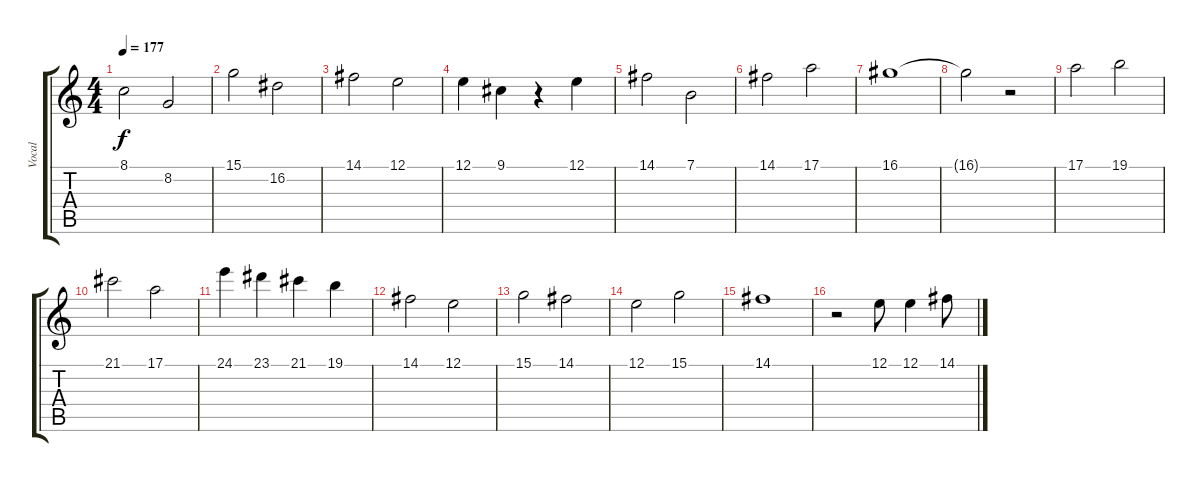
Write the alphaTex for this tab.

\track ("Vocal" "Vocal") {instrument lead2sawtooth}
\staff {score tabs}
\tuning (E4 B3 G3 D3 A2 E2) {hide}
\ts (4 4)
\tempo 177
\clef g2
\ks c
8.1.2{dy f} 8.2.2 |
15.1.2 16.2.2 |
14.1.2 12.1.2 |
12.1.4 9.1.4 r.4 12.1.4 |
14.1.2 7.1.2 |
14.1.2 17.1.2 |
16.1.1 |
16.1{t}.2 r.2 |
17.1.2 19.1.2 |
21.1.2 17.1.2 |
24.1.4 23.1.4 21.1.4 19.1.4 |
14.1.2 12.1.2 |
15.1.2 14.1.2 |
12.1.2 15.1.2 |
14.1.1 |
r.2 12.1.8 12.1.4 14.1.8
